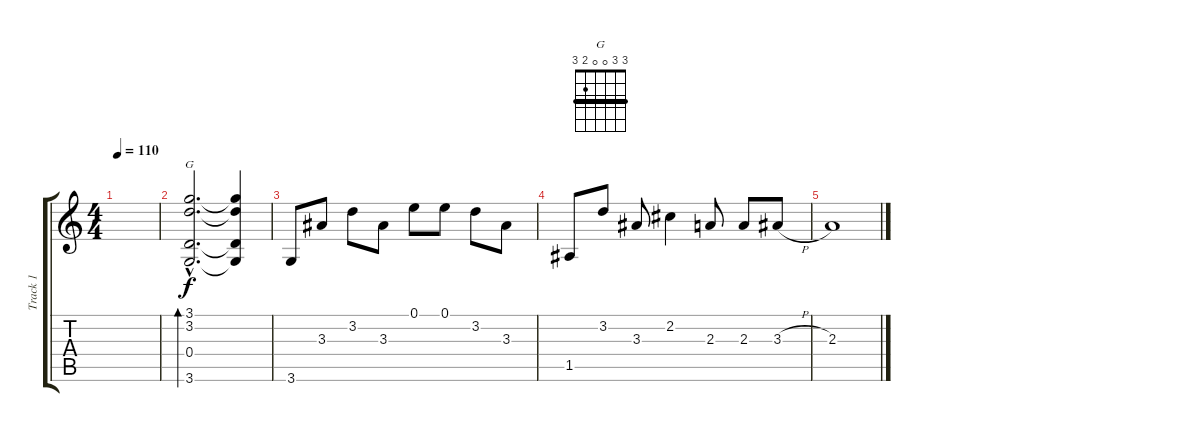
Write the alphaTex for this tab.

\track ("Track 1" "Track 1") {instrument acousticguitarsteel}
\staff {score tabs}
\tuning (E4 B3 G3 D3 A2 E2) {hide}
\chord ("G" 3 3 0 0 2 3) {barre 3}
\ts (4 4)
\tempo 110
\clef g2
\ks c
|
(3.1{hac} 3.2{hac} 0.4{hac} 3.6{hac}).2{d bd 240 ch "G" instrument electricguitarclean} (3.1{t} 3.2{t} 0.4{t} 3.6{t}).4 |
3.6.8 3.3.8 3.2.8 3.3.8 0.1.8 0.1.8 3.2.8 3.3.8 |
1.5.8 3.2.8 3.3.8 2.2.4 2.3.8 2.3.8 3.3{h}.8 |
2.3.1
